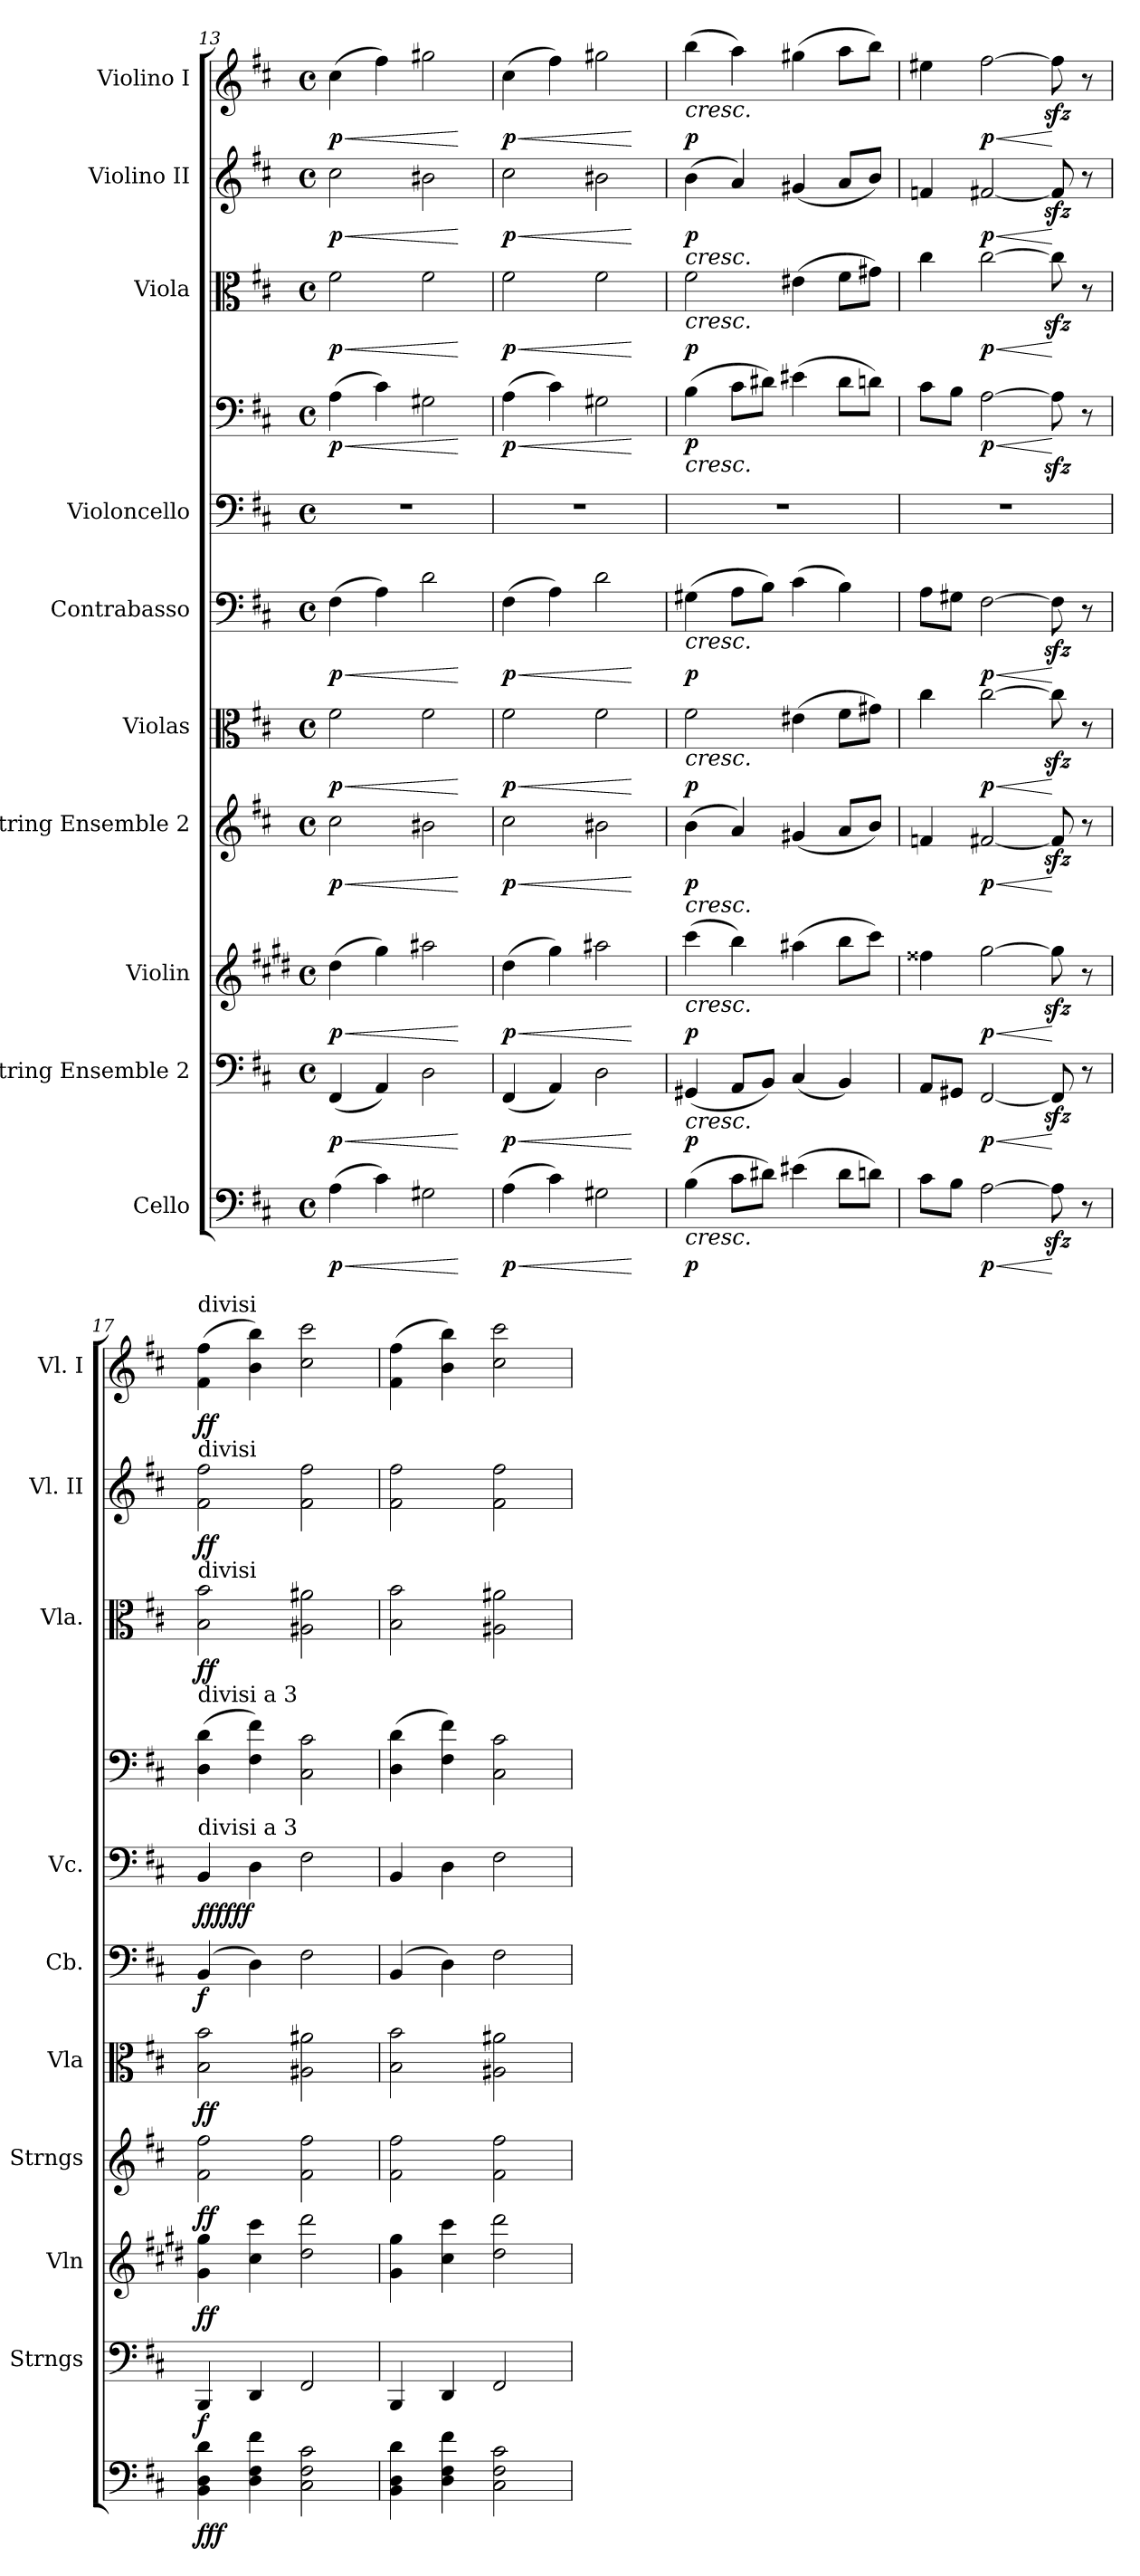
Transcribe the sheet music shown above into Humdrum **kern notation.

**kern	**dynam	**kern	**dynam	**kern	**dynam	**kern	**dynam	**kern	**dynam	**kern	**dynam	**kern	**kern	**dynam	**kern	**dynam	**kern	**dynam	**kern	**dynam
*part10	*part10	*part9	*part9	*part8	*part8	*part7	*part7	*part6	*part6	*part5	*part5	*part4	*part4	*part4	*part3	*part3	*part2	*part2	*part1	*part1
*staff11	*staff11	*staff10	*staff10	*staff9	*staff9	*staff8	*staff8	*staff7	*staff7	*staff6	*staff6	*staff5	*staff4	*staff4/5	*staff3	*staff3	*staff2	*staff2	*staff1	*staff1
*I"Cello	*	*I"String Ensemble 2	*	*I"Violin	*	*I"String Ensemble 2	*	*I"Violas	*	*I"Contrabasso	*	*I"Violoncello	*	*	*I"Viola	*	*I"Violino II	*	*I"Violino I	*
*	*	*I'Strngs	*	*I'Vln	*	*I'Strngs	*	*I'Vla	*	*I'Cb.	*	*I'Vc.	*	*	*I'Vla.	*	*I'Vl. II	*	*I'Vl. I	*
*clefF4	*	*clefF4	*	*clefG2	*	*clefG2	*	*clefC3	*	*clefF4	*	*clefF4	*clefF4	*	*clefC3	*	*clefG2	*	*clefG2	*
*	*	*	*	*ITrd1c2	*	*	*	*	*	*ITrd7c12	*	*	*	*	*	*	*	*	*	*
*k[f#c#]	*	*k[f#c#]	*	*k[f#c#]	*	*k[f#c#]	*	*k[f#c#]	*	*k[f#c#]	*	*k[f#c#]	*k[f#c#]	*	*k[f#c#]	*	*k[f#c#]	*	*k[f#c#]	*
*M4/4	*	*M4/4	*	*M4/4	*	*M4/4	*	*M4/4	*	*M4/4	*	*M4/4	*M4/4	*	*M4/4	*	*M4/4	*	*M4/4	*
*met(c)	*	*met(c)	*	*met(c)	*	*met(c)	*	*met(c)	*	*met(c)	*	*met(c)	*met(c)	*	*met(c)	*	*met(c)	*	*met(c)	*
=13	=13	=13	=13	=13	=13	=13	=13	=13	=13	=13	=13	=13	=13	=13	=13	=13	=13	=13	=13	=13
!	!LO:HP:b	!	!LO:HP:b	!	!LO:HP:b	!	!LO:HP:b	!	!LO:HP:b	!	!LO:HP:b	!	!	!LO:HP:b	!	!LO:HP:b	!	!LO:HP:b	!	!LO:HP:b
!	!LO:DY:n=1:b	!	!LO:DY:n=1:b	!	!LO:DY:n=1:b	!	!LO:DY:n=1:b	!	!LO:DY:n=1:b	!	!LO:DY:n=1:b	!	!	!LO:DY:n=1:b	!	!LO:DY:n=1:b	!	!LO:DY:n=1:b	!	!LO:DY:n=1:b
(>4A\	< p	(<4FF#/	< p	(>4cc#\	< p	2cc#\	< p	2f#\	< p	(>4FF#\	< p	1r	(>4A\	< p	2f#\	< p	2cc#\	< p	(>4cc#\	< p
4c#\)	.	4AA/)	.	4ff#\)	.	.	.	.	.	4AA\)	.	.	4c#\)	.	.	.	.	.	4ff#\)	.
2G#X\	.	2D\	.	2gg#X\	.	2b#X\	.	2f#\	.	2D\	.	.	2G#X\	.	2f#\	.	2b#X\	.	2gg#X\	.
.	[	.	[	.	[	.	[	.	[	.	[	.	.	[	.	[	.	[	.	[
=14	=14	=14	=14	=14	=14	=14	=14	=14	=14	=14	=14	=14	=14	=14	=14	=14	=14	=14	=14	=14
!	!LO:HP:b	!	!LO:HP:b	!	!LO:HP:b	!	!LO:HP:b	!	!LO:HP:b	!	!LO:HP:b	!	!	!LO:HP:b	!	!LO:HP:b	!	!LO:HP:b	!	!LO:HP:b
!	!LO:DY:n=1:b	!	!LO:DY:n=1:b	!	!LO:DY:n=1:b	!	!LO:DY:n=1:b	!	!LO:DY:n=1:b	!	!LO:DY:n=1:b	!	!	!LO:DY:n=1:b	!	!LO:DY:n=1:b	!	!LO:DY:n=1:b	!	!LO:DY:n=1:b
(>4A\	< p	(<4FF#/	< p	(>4cc#\	< p	2cc#\	< p	2f#\	< p	(>4FF#\	< p	1r	(>4A\	< p	2f#\	< p	2cc#\	< p	(>4cc#\	< p
4c#\)	.	4AA/)	.	4ff#\)	.	.	.	.	.	4AA\)	.	.	4c#\)	.	.	.	.	.	4ff#\)	.
2G#X\	.	2D\	.	2gg#X\	.	2b#X\	.	2f#\	.	2D\	.	.	2G#X\	.	2f#\	.	2b#X\	.	2gg#X\	.
.	[	.	[	.	[	.	[	.	[	.	[	.	.	[	.	[	.	[	.	[
=15	=15	=15	=15	=15	=15	=15	=15	=15	=15	=15	=15	=15	=15	=15	=15	=15	=15	=15	=15	=15
!	!	!	!	!	!	!	!	!	!	!	!	!	!	!	!	!	!	!	!LO:TX:b:i:t=cresc.	!
!	!	!	!	!	!	!	!	!	!	!	!	!	!	!	!	!	!LO:TX:b:i:t=cresc.	!	!	!
!	!	!	!	!	!	!	!	!	!	!	!	!	!	!	!LO:TX:b:i:t=cresc.	!	!	!	!	!
!	!	!	!	!	!	!	!	!	!	!	!	!	!LO:TX:b:i:t=cresc.	!	!	!	!	!	!	!
!	!	!	!	!	!	!	!	!	!	!LO:TX:b:i:t=cresc.	!	!	!	!	!	!	!	!	!	!
!	!	!	!	!	!	!	!	!LO:TX:b:i:t=cresc.	!	!	!	!	!	!	!	!	!	!	!	!
!	!	!	!	!	!	!LO:TX:b:i:t=cresc.	!	!	!	!	!	!	!	!	!	!	!	!	!	!
!	!	!	!	!LO:TX:b:i:t=cresc.	!	!	!	!	!	!	!	!	!	!	!	!	!	!	!	!
!	!	!LO:TX:b:i:t=cresc.	!	!	!	!	!	!	!	!	!	!	!	!	!	!	!	!	!	!
!LO:TX:b:i:t=cresc.	!	!	!	!	!	!	!	!	!	!	!	!	!	!	!	!	!	!	!	!
!	!LO:DY:b	!	!LO:DY:b	!	!LO:DY:b	!	!LO:DY:b	!	!LO:DY:b	!	!LO:DY:b	!	!	!LO:DY:b	!	!LO:DY:b	!	!LO:DY:b	!	!LO:DY:b
(>4B\	p	(<4GG#X/	p	(>4bb\	p	(>4b\	p	2f#\	p	(>4GG#X\	p	1r	(>4B\	p	2f#\	p	(>4b\	p	(>4bb\	p
8c#\L	.	8AA/L	.	4aa\)	.	4a/)	.	.	.	8AA\L	.	.	8c#\L	.	.	.	4a/)	.	4aa\)	.
8d#X\J)	.	8BB/J)	.	.	.	.	.	.	.	8BB\J)	.	.	8d#X\J)	.	.	.	.	.	.	.
(>4e#X\	.	(<4C#/	.	(>4gg#X\	.	(>4g#X/	.	(>4e#X\	.	(>4C#\	.	.	(>4e#X\	.	(>4e#X\	.	(<4g#X/	.	(>4gg#X\	.
8d#\L	.	4BB/)	.	8aa\L	.	8a/L	.	8f#\L	.	4BB\)	.	.	8d#\L	.	8f#\L	.	8a/L	.	8aa\L	.
8dn\J)	.	.	.	8bb\J)	.	8b/J)	.	8g#X\J)	.	.	.	.	8dn\J)	.	8g#X\J)	.	8b/J)	.	8bb\J)	.
=16	=16	=16	=16	=16	=16	=16	=16	=16	=16	=16	=16	=16	=16	=16	=16	=16	=16	=16	=16	=16
8c#\L	.	8AA/L	.	4ee#X\	.	4fn/	.	4cc#\	.	8AA\L	.	1r	8c#\L	.	4cc#\	.	4fn/	.	4ee#X\	.
8B\J	.	8GG#X/J	.	.	.	.	.	.	.	8GG#X\J	.	.	8B\J	.	.	.	.	.	.	.
!	!LO:HP:b	!	!LO:HP:b	!	!LO:HP:b	!	!LO:HP:b	!	!LO:HP:b	!	!LO:HP:b	!	!	!LO:HP:b	!	!LO:HP:b	!	!LO:HP:b	!	!LO:HP:b
!	!LO:DY:n=1:b	!	!LO:DY:n=1:b	!	!LO:DY:n=1:b	!	!LO:DY:n=1:b	!	!LO:DY:n=1:b	!	!LO:DY:n=1:b	!	!	!LO:DY:n=1:b	!	!LO:DY:n=1:b	!	!LO:DY:n=1:b	!	!LO:DY:n=1:b
[2A\	< p	[2FF#/	< p	[2ff#\	< p	[2f#X/	< p	[2cc#\	< p	[2FF#\	< p	.	[2A\	< p	[2cc#\	< p	[2f#X/	< p	[2ff#\	< p
8Azz<\]	[	8FF#zz</]	[	8ff#zz<\]	[	8f#zz</]	[	8cc#zz<\]	[	8FF#zz<\]	[	.	8Azz<\]	[	8cc#zz<\]	[	8f#zz</]	[	8ff#zz<\]	[
8r	.	8r	.	8r	.	8r	.	8r	.	8r	.	.	8r	.	8r	.	8r	.	8r	.
!!LO:LB:g=z
=17	=17	=17	=17	=17	=17	=17	=17	=17	=17	=17	=17	=17	=17	=17	=17	=17	=17	=17	=17	=17
!	!	!	!	!	!	!	!	!	!	!	!	!	!	!	!	!	!	!	!LO:TX:a:t=divisi	!
!	!	!	!	!	!	!	!	!	!	!	!	!	!	!	!	!	!LO:TX:a:t=divisi	!	!	!
!	!	!	!	!	!	!	!	!	!	!	!	!	!	!	!LO:TX:a:t=divisi	!	!	!	!	!
!	!	!	!	!	!	!	!	!	!	!	!	!	!LO:TX:a:t=divisi a 3	!	!	!	!	!	!	!
!	!	!	!	!	!	!	!	!	!	!	!	!LO:TX:a:t=divisi a 3	!	!	!	!	!	!	!	!
!	!LO:DY:b	!	!	!	!	!	!	!	!	!	!	!	!	!	!	!	!	!	!	!
!	!LO:DY:n=1:b	!	!	!	!	!	!	!	!	!	!	!	!	!	!	!	!	!	!	!
!	!LO:DY:n=2:b	!	!LO:DY:b	!	!LO:DY:b	!	!	!	!	!	!	!	!	!	!	!	!	!	!	!
!	!	!	!	!	!LO:DY:n=1:b	!	!LO:DY:b	!	!	!	!	!	!	!	!	!	!	!	!	!
!	!	!	!	!	!	!	!LO:DY:n=1:b	!	!LO:DY:b	!	!	!	!	!	!	!	!	!	!	!
!	!	!	!	!	!	!	!	!	!LO:DY:n=1:b	!	!LO:DY:b	!	!	!LO:DY:b=2	!	!	!	!	!	!
!	!	!	!	!	!	!	!	!	!	!	!	!	!	!LO:DY:n=1:b=2	!	!	!	!	!	!
!	!	!	!	!	!	!	!	!	!	!	!	!	!	!LO:DY:n=2:b=2	!	!	!	!	!	!
!	!	!	!	!	!	!	!	!	!	!	!	!	!	!LO:DY:n=3:b	!	!	!	!	!	!
!	!	!	!	!	!	!	!	!	!	!	!	!	!	!LO:DY:n=4:b	!	!	!	!	!	!
!	!	!	!	!	!	!	!	!	!	!	!	!	!	!LO:DY:n=5:b	!	!LO:DY:b	!	!	!	!
!	!	!	!	!	!	!	!	!	!	!	!	!	!	!	!	!LO:DY:n=1:b	!	!LO:DY:b	!	!
!	!	!	!	!	!	!	!	!	!	!	!	!	!	!	!	!	!	!LO:DY:n=1:b	!	!LO:DY:b
!	!	!	!	!	!	!	!	!	!	!	!	!	!	!	!	!	!	!	!	!LO:DY:n=1:b
4BB\ 4D\ 4d\	f f f	4BBB/	f	4f#\ 4ff#\	f f	2f#\ 2ff#\	f f	2B\ 2b\	f f	(>4BBB/	f	4BB/	(>4D\ 4d\	f f f f f f	2B\ 2b\	f f	2f#\ 2ff#\	f f	(>4f#\ 4ff#\	f f
4D\ 4F#\ 4f#\	.	4DD/	.	4b\ 4bb\	.	.	.	.	.	4DD\)	.	4D\	4F#\ 4f#\)	.	.	.	.	.	4b\ 4bb\)	.
2C#\ 2F#\ 2c#\	.	2FF#/	.	2cc#\ 2ccc#\	.	2f#\ 2ff#\	.	2A#X\ 2a#X\	.	2FF#\	.	2F#\	2C#\ 2c#\	.	2A#X\ 2a#X\	.	2f#\ 2ff#\	.	2cc#\ 2ccc#\	.
=18	=18	=18	=18	=18	=18	=18	=18	=18	=18	=18	=18	=18	=18	=18	=18	=18	=18	=18	=18	=18
4BB\ 4D\ 4d\	.	4BBB/	.	4f#\ 4ff#\	.	2f#\ 2ff#\	.	2B\ 2b\	.	(>4BBB/	.	4BB/	(>4D\ 4d\	.	2B\ 2b\	.	2f#\ 2ff#\	.	(>4f#\ 4ff#\	.
4D\ 4F#\ 4f#\	.	4DD/	.	4b\ 4bb\	.	.	.	.	.	4DD\)	.	4D\	4F#\ 4f#\)	.	.	.	.	.	4b\ 4bb\)	.
2C#\ 2F#\ 2c#\	.	2FF#/	.	2cc#\ 2ccc#\	.	2f#\ 2ff#\	.	2A#X\ 2a#X\	.	2FF#\	.	2F#\	2C#\ 2c#\	.	2A#X\ 2a#X\	.	2f#\ 2ff#\	.	2cc#\ 2ccc#\	.
=	=	=	=	=	=	=	=	=	=	=	=	=	=	=	=	=	=	=	=	=
*-	*-	*-	*-	*-	*-	*-	*-	*-	*-	*-	*-	*-	*-	*-	*-	*-	*-	*-	*-	*-
